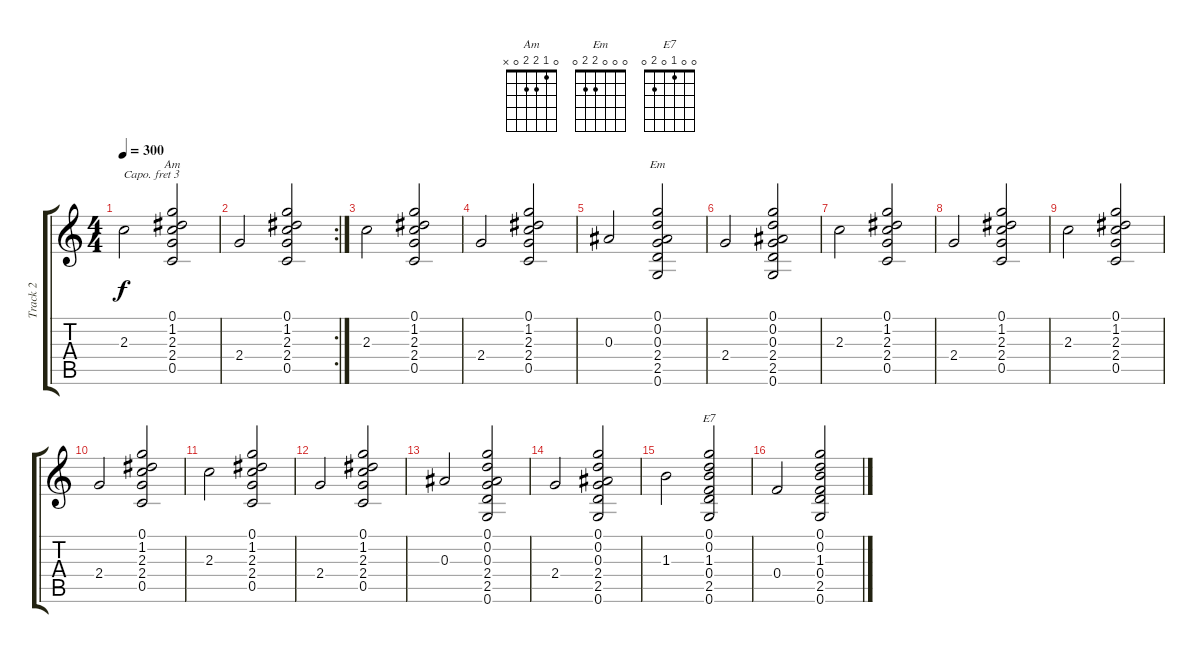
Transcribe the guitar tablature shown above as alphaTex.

\track ("Track 2" "Track 2") {instrument acousticguitarsteel}
\staff {score tabs}
\capo 3
\tuning (E4 B3 G3 D3 A2 E2) {hide}
\chord ("Am" 0 1 2 2 0 x)
\chord ("Em" 0 0 0 2 2 0)
\chord ("E7" 0 0 1 0 2 0)
\ts (4 4)
\tempo 300
\clef g2
\ks c
2.3.2{dy f} (0.1 1.2 2.3 2.4 0.5).2{ch "Am"} |
\rc 2
2.4.2 (0.1 1.2 2.3 2.4 0.5).2 |
2.3.2 (0.1 1.2 2.3 2.4 0.5).2 |
2.4.2 (0.1 1.2 2.3 2.4 0.5).2 |
0.3.2 (0.1 0.2 0.3 2.4 2.5 0.6).2{ch "Em"} |
2.4.2 (0.1 0.2 0.3 2.4 2.5 0.6).2 |
2.3.2 (0.1 1.2 2.3 2.4 0.5).2 |
2.4.2 (0.1 1.2 2.3 2.4 0.5).2 |
2.3.2 (0.1 1.2 2.3 2.4 0.5).2 |
2.4.2 (0.1 1.2 2.3 2.4 0.5).2 |
2.3.2 (0.1 1.2 2.3 2.4 0.5).2 |
2.4.2 (0.1 1.2 2.3 2.4 0.5).2 |
0.3.2 (0.1 0.2 0.3 2.4 2.5 0.6).2 |
2.4.2 (0.1 0.2 0.3 2.4 2.5 0.6).2 |
1.3.2 (0.1 0.2 1.3 0.4 2.5 0.6).2{ch "E7"} |
0.4.2 (0.1 0.2 1.3 0.4 2.5 0.6).2
